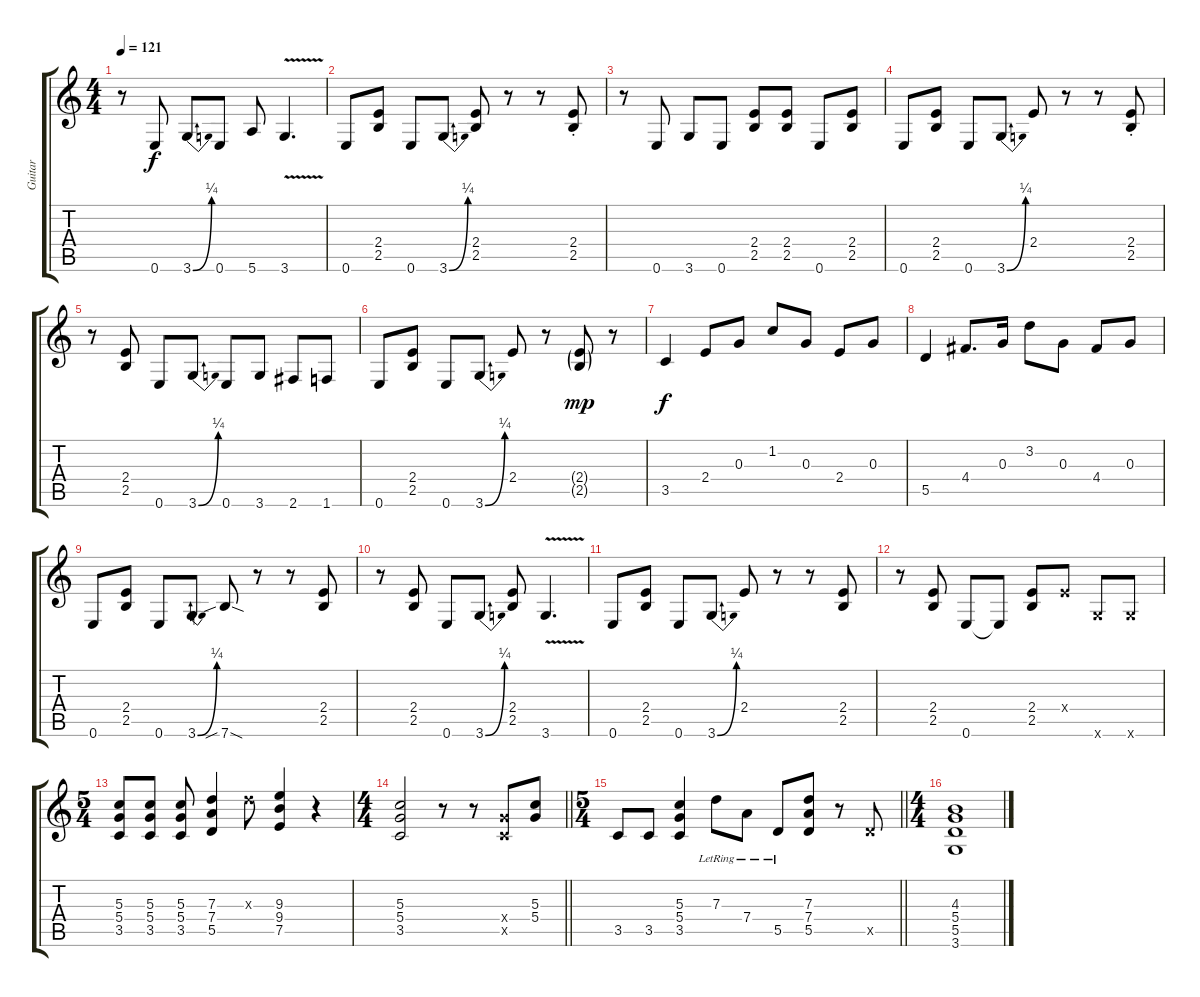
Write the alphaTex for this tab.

\track ("Guitar" "Guitar") {instrument overdrivenguitar}
\staff {score tabs}
\tuning (E4 B3 G3 D3 A2 E2) {hide}
\ts (4 4)
\tempo 121
\clef g2
\ks c
r.8{dy f} 0.6.8 3.6{be (bend 0 0 60 1)}.8 0.6.8 5.6.8 3.6{v}.4{d} |
0.6.8 (2.4 2.5).8 0.6.8 3.6{be (bend 0 0 60 1)}.8 (2.4 2.5).8 r.8 r.8 (2.4 2.5{st}).8 |
r.8 0.6.8 3.6.8 0.6.8 (2.4 2.5).8 (2.4 2.5).8 0.6.8 (2.4 2.5).8 |
0.6.8 (2.4 2.5).8 0.6.8 3.6{be (bend 0 0 60 1)}.8 2.4.8 r.8 r.8 (2.4 2.5{st}).8 |
r.8 (2.4 2.5).8 0.6.8 3.6{be (bend 0 0 60 1)}.8 0.6.8 3.6.8 2.6.8 1.6.8 |
0.6.8 (2.4 2.5).8 0.6.8 3.6{be (bend 0 0 60 1)}.8 2.4.8 r.8 (2.4{g} 2.5{g}).8{dy mp} r.8 |
3.5.4{dy f} 2.4.8 0.3.8 1.2.8 0.3.8 2.4.8 0.3.8 |
5.5.4 4.4.8{d} 0.3.16 3.2.8 0.3.8 4.4.8 0.3.8 |
0.6.8 (2.4 2.5).8 0.6.8 3.6{be (bend 0 0 60 1)}.8 7.6{sib sod}.8 r.8 r.8 (2.4 2.5).8 |
r.8 (2.4 2.5).8 0.6.8 3.6{be (bend 0 0 60 1)}.8 (2.4 2.5).8 3.6{v}.4{d} |
0.6.8 (2.4 2.5).8 0.6.8 3.6{be (bend 0 0 60 1)}.8 2.4.8 r.8 r.8 (2.4 2.5).8 |
r.8 (2.4 2.5).8 0.6.8 0.6{t}.8 (2.4 2.5).8 2.4{x}.8 3.6{x}.8 3.6{x}.8 |
\ts (5 4)
(5.3 5.4 3.5).8 (5.3 5.4 3.5).8 (5.3 5.4 3.5).8 (7.3 7.4 5.5).4 7.3{x}.8 (9.3 9.4 7.5).4 r.4 |
\ts (4 4)
\barLineRight lightlight
(5.3 5.4 3.5).2 r.8 r.8 (5.4{x} 3.5{x}).8 (5.3 5.4).8 |
\ts (5 4)
\barLineRight lightlight
3.5.8 3.5.8 (5.3 5.4 3.5).4 7.3{lr}.8 7.4{lr}.8 5.5{lr}.8 (7.3 7.4 5.5).8 r.8 5.5{x}.8 |
\ts (4 4)
(4.3 5.4 5.5 3.6).1
